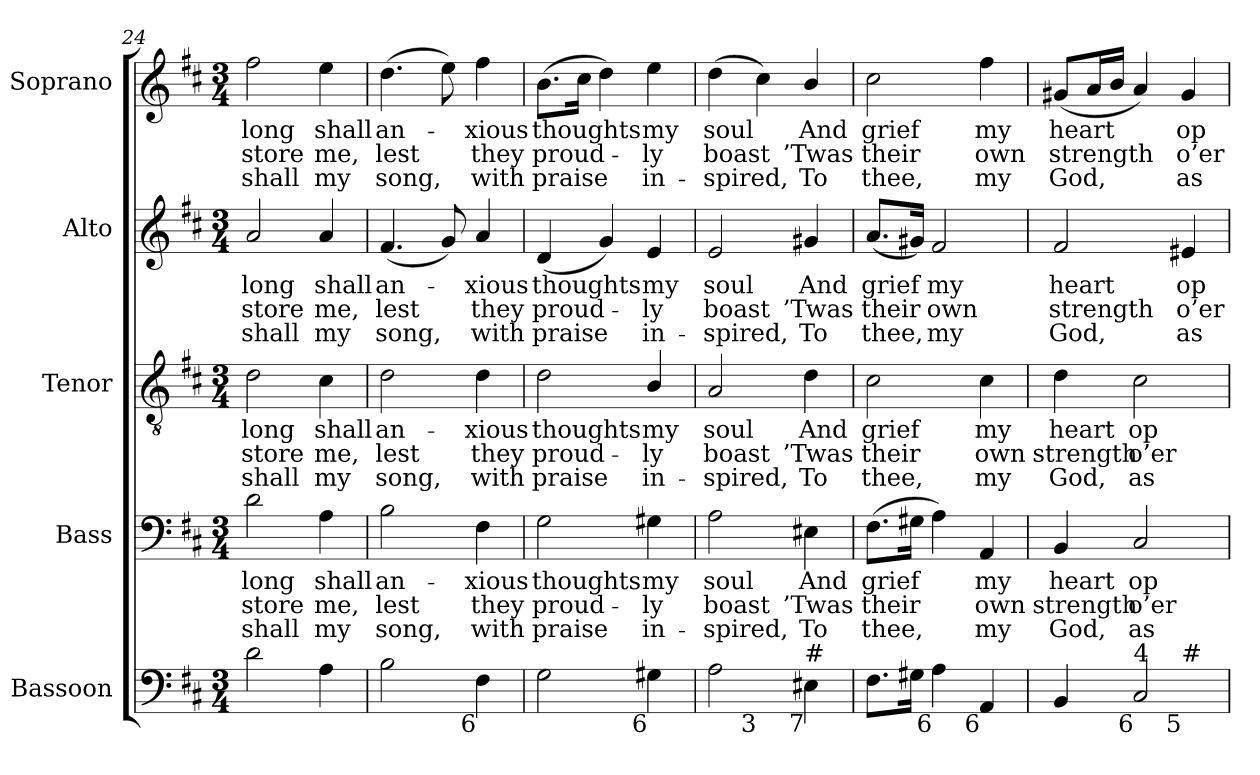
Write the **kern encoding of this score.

**kern	**kern	**text	**text	**text	**kern	**text	**text	**text	**kern	**text	**text	**text	**kern	**text	**text	**text
*part5	*part4	*part4	*part4	*part4	*part3	*part3	*part3	*part3	*part2	*part2	*part2	*part2	*part1	*part1	*part1	*part1
*staff5	*staff4	*staff4	*staff4	*staff4	*staff3	*staff3	*staff3	*staff3	*staff2	*staff2	*staff2	*staff2	*staff1	*staff1	*staff1	*staff1
*I"Bassoon	*I"Bass	*	*	*	*I"Tenor	*	*	*	*I"Alto	*	*	*	*I"Soprano	*	*	*
*I'Bsn.	*I'B.	*	*	*	*I'T.	*	*	*	*I'A.	*	*	*	*I'S.	*	*	*
*clefF4	*clefF4	*	*	*	*clefGv2	*	*	*	*clefG2	*	*	*	*clefG2	*	*	*
*	*	*	*	*	*ITrd7c12	*	*	*	*	*	*	*	*	*	*	*
*k[f#c#]	*k[f#c#]	*	*	*	*k[f#c#]	*	*	*	*k[f#c#]	*	*	*	*k[f#c#]	*	*	*
*b:	*b:	*	*	*	*b:	*	*	*	*b:	*	*	*	*b:	*	*	*
*M3/4	*M3/4	*	*	*	*M3/4	*	*	*	*M3/4	*	*	*	*M3/4	*	*	*
=24	=24	=24	=24	=24	=24	=24	=24	=24	=24	=24	=24	=24	=24	=24	=24	=24
!	!	!LO:LY:b:color=#000000	!LO:LY:b:color=#000000	!LO:LY:b:color=#000000	!	!	!	!	!	!	!	!	!	!	!	!
!	!	!	!	!	!	!LO:LY:b:color=#000000	!LO:LY:b:color=#000000	!LO:LY:b:color=#000000	!	!	!	!	!	!	!	!
!	!	!	!	!	!	!	!	!	!	!LO:LY:b:color=#000000	!LO:LY:b:color=#000000	!LO:LY:b:color=#000000	!	!	!	!
!	!	!	!	!	!	!	!	!	!	!	!	!	!	!LO:LY:b:color=#000000	!LO:LY:b:color=#000000	!LO:LY:b:color=#000000
2di\	2di\	long	-store	shall	2Di\	long	-store	shall	2ai/	long	-store	shall	2ff#i\	long	-store	shall
!	!	!LO:LY:b:color=#000000	!LO:LY:b:color=#000000	!LO:LY:b:color=#000000	!	!	!	!	!	!	!	!	!	!	!	!
!	!	!	!	!	!	!LO:LY:b:color=#000000	!LO:LY:b:color=#000000	!LO:LY:b:color=#000000	!	!	!	!	!	!	!	!
!	!	!	!	!	!	!	!	!	!	!LO:LY:b:color=#000000	!LO:LY:b:color=#000000	!LO:LY:b:color=#000000	!	!	!	!
!	!	!	!	!	!	!	!	!	!	!	!	!	!	!LO:LY:b:color=#000000	!LO:LY:b:color=#000000	!LO:LY:b:color=#000000
4Ai\	4Ai\	shall	me,	my	4C#i\	shall	me,	my	4ai/	shall	me,	my	4eei\	shall	me,	my
!!LO:LB:g=z
=25	=25	=25	=25	=25	=25	=25	=25	=25	=25	=25	=25	=25	=25	=25	=25	=25
!	!	!LO:LY:b:color=#000000	!LO:LY:b:color=#000000	!LO:LY:b:color=#000000	!	!	!	!	!	!	!	!	!	!	!	!
!	!	!	!	!	!	!LO:LY:b:color=#000000	!LO:LY:b:color=#000000	!LO:LY:b:color=#000000	!	!	!	!	!	!	!	!
!	!	!	!	!	!	!	!	!	!	!LO:LY:b:color=#000000	!LO:LY:b:color=#000000	!LO:LY:b:color=#000000	!	!	!	!
!	!	!	!	!	!	!	!	!	!	!	!	!	!	!LO:LY:b:color=#000000	!LO:LY:b:color=#000000	!LO:LY:b:color=#000000
2Bi\	2Bi\	an-	lest	song,	2Di\	an-	lest	song,	(4.f#i/	an-	lest	song,	(4.ddi\	an-	lest	song,
.	.	.	.	.	.	.	.	.	8gi/)	.	.	.	8eei\)	.	.	.
!	!	!LO:LY:b:color=#000000	!LO:LY:b:color=#000000	!LO:LY:b:color=#000000	!	!	!	!	!	!	!	!	!	!	!	!
!	!	!	!	!	!	!LO:LY:b:color=#000000	!LO:LY:b:color=#000000	!LO:LY:b:color=#000000	!	!	!	!	!	!	!	!
!	!	!	!	!	!	!	!	!	!	!LO:LY:b:color=#000000	!LO:LY:b:color=#000000	!LO:LY:b:color=#000000	!	!	!	!
!LO:TX:b:rj:t=6	!	!	!	!	!	!	!	!	!	!	!	!	!	!	!	!
!	!	!	!	!	!	!	!	!	!	!	!	!	!	!LO:LY:b:color=#000000	!LO:LY:b:color=#000000	!LO:LY:b:color=#000000
4F#i\	4F#i\	-xious	they	with	4Di\	-xious	they	with	4ai/	-xious	they	with	4ff#i\	-xious	they	with
=26	=26	=26	=26	=26	=26	=26	=26	=26	=26	=26	=26	=26	=26	=26	=26	=26
!	!	!LO:LY:b:color=#000000	!LO:LY:b:color=#000000	!LO:LY:b:color=#000000	!	!	!	!	!	!	!	!	!	!	!	!
!	!	!	!	!	!	!LO:LY:b:color=#000000	!LO:LY:b:color=#000000	!LO:LY:b:color=#000000	!	!	!	!	!	!	!	!
!	!	!	!	!	!	!	!	!	!	!LO:LY:b:color=#000000	!LO:LY:b:color=#000000	!LO:LY:b:color=#000000	!	!	!	!
!	!	!	!	!	!	!	!	!	!	!	!	!	!	!LO:LY:b:color=#000000	!LO:LY:b:color=#000000	!LO:LY:b:color=#000000
2Gi\	2Gi\	thoughts	proud-	praise	2Di\	thoughts	proud-	praise	(4di/	thoughts	proud-	praise	(8.bi\L	thoughts	proud-	praise
.	.	.	.	.	.	.	.	.	.	.	.	.	16cc#i\Jk	.	.	.
.	.	.	.	.	.	.	.	.	4gi/)	.	.	.	4ddi\)	.	.	.
!	!	!LO:LY:b:color=#000000	!LO:LY:b:color=#000000	!LO:LY:b:color=#000000	!	!	!	!	!	!	!	!	!	!	!	!
!	!	!	!	!	!	!LO:LY:b:color=#000000	!LO:LY:b:color=#000000	!LO:LY:b:color=#000000	!	!	!	!	!	!	!	!
!	!	!	!	!	!	!	!	!	!	!LO:LY:b:color=#000000	!LO:LY:b:color=#000000	!LO:LY:b:color=#000000	!	!	!	!
!LO:TX:b:rj:t=6	!	!	!	!	!	!	!	!	!	!	!	!	!	!	!	!
!	!	!	!	!	!	!	!	!	!	!	!	!	!	!LO:LY:b:color=#000000	!LO:LY:b:color=#000000	!LO:LY:b:color=#000000
4G#Xi\	4G#Xi\	my	-ly	in-	4BBi/	my	-ly	in-	4ei/	my	-ly	in-	4eei\	my	-ly	in-
=27	=27	=27	=27	=27	=27	=27	=27	=27	=27	=27	=27	=27	=27	=27	=27	=27
!	!	!LO:LY:b:color=#000000	!LO:LY:b:color=#000000	!LO:LY:b:color=#000000	!	!	!	!	!	!	!	!	!	!	!	!
!	!	!	!	!	!	!LO:LY:b:color=#000000	!LO:LY:b:color=#000000	!LO:LY:b:color=#000000	!	!	!	!	!	!	!	!
!	!	!	!	!	!	!	!	!	!	!LO:LY:b:color=#000000	!LO:LY:b:color=#000000	!LO:LY:b:color=#000000	!	!	!	!
!LO:TX:b:rj:t=4	!	!	!	!	!	!	!	!	!	!	!	!	!	!	!	!
!	!	!	!	!	!	!	!	!	!	!	!	!	!	!LO:LY:b:color=#000000	!LO:LY:b:color=#000000	!LO:LY:b:color=#000000
*^	*	*	*	*	*	*	*	*	*	*	*	*	*	*	*	*
2Ai\	4ryy	2Ai\	soul	boast	-spired,	2AAi/	soul	boast	-spired,	2ei/	soul	boast	-spired,	(4ddi\	soul	boast	-spired,
!	!LO:TX:b:rj:t=3	!	!	!	!	!	!	!	!	!	!	!	!	!	!	!	!
.	2ryy	.	.	.	.	.	.	.	.	.	.	.	.	4cc#i\)	.	.	.
!	!	!	!LO:LY:b:color=#000000	!LO:LY:b:color=#000000	!LO:LY:b:color=#000000	!	!	!	!	!	!	!	!	!	!	!	!
!	!	!	!	!	!	!	!LO:LY:b:color=#000000	!LO:LY:b:color=#000000	!LO:LY:b:color=#000000	!	!	!	!	!	!	!	!
!	!	!	!	!	!	!	!	!	!	!	!LO:LY:b:color=#000000	!LO:LY:b:color=#000000	!LO:LY:b:color=#000000	!	!	!	!
!LO:TX:b:rj:t=7	!	!	!	!	!	!	!	!	!	!	!	!	!	!	!	!	!
!LO:TX:t=#	!	!	!	!	!	!	!	!	!	!	!	!	!	!	!	!	!
!	!	!	!	!	!	!	!	!	!	!	!	!	!	!	!LO:LY:b:color=#000000	!LO:LY:b:color=#000000	!LO:LY:b:color=#000000
4E#Xi\	.	4E#Xi\	And	’Twas	To	4Di\	And	’Twas	To	4g#Xi/	And	’Twas	To	4bi/	And	’Twas	To
*v	*v	*	*	*	*	*	*	*	*	*	*	*	*	*	*	*	*
=28	=28	=28	=28	=28	=28	=28	=28	=28	=28	=28	=28	=28	=28	=28	=28	=28
*^	*	*	*	*	*	*	*	*	*	*	*	*	*	*	*	*
!	!	!	!LO:LY:b:color=#000000	!LO:LY:b:color=#000000	!LO:LY:b:color=#000000	!	!	!	!	!	!	!	!	!	!	!	!
*v	*v	*	*	*	*	*	*	*	*	*	*	*	*	*	*	*	*
*^	*	*	*	*	*	*	*	*	*	*	*	*	*	*	*	*
!	!	!	!	!	!	!	!LO:LY:b:color=#000000	!LO:LY:b:color=#000000	!LO:LY:b:color=#000000	!	!	!	!	!	!	!	!
*v	*v	*	*	*	*	*	*	*	*	*	*	*	*	*	*	*	*
*^	*	*	*	*	*	*	*	*	*	*	*	*	*	*	*	*
!	!	!	!	!	!	!	!	!	!	!	!LO:LY:b:color=#000000	!LO:LY:b:color=#000000	!LO:LY:b:color=#000000	!	!	!	!
*v	*v	*	*	*	*	*	*	*	*	*	*	*	*	*	*	*	*
*^	*	*	*	*	*	*	*	*	*	*	*	*	*	*	*	*
!	!	!	!	!	!	!	!	!	!	!	!	!	!	!	!LO:LY:b:color=#000000	!LO:LY:b:color=#000000	!LO:LY:b:color=#000000
*v	*v	*	*	*	*	*	*	*	*	*	*	*	*	*	*	*	*
8.F#i\L	(8.F#i\L	grief	their	thee,	2C#i\	grief	their	thee,	(8.ai/L	grief	their	thee,	2cc#i\	grief	their	thee,
16G#Xi\Jk	16G#Xi\Jk	.	.	.	.	.	.	.	16g#Xi/Jk)	.	.	.	.	.	.	.
!LO:TX:b:rj:t=6	!	!	!	!	!	!	!	!	!	!	!	!	!	!	!	!
!	!	!	!	!	!	!	!	!	!	!LO:LY:b:color=#000000	!LO:LY:b:color=#000000	!LO:LY:b:color=#000000	!	!	!	!
4Ai\	4Ai\)	.	.	.	.	.	.	.	2f#i/	my	own	my	.	.	.	.
!	!	!LO:LY:b:color=#000000	!LO:LY:b:color=#000000	!LO:LY:b:color=#000000	!	!	!	!	!	!	!	!	!	!	!	!
!	!	!	!	!	!	!LO:LY:b:color=#000000	!LO:LY:b:color=#000000	!LO:LY:b:color=#000000	!	!	!	!	!	!	!	!
!LO:TX:b:rj:t=6	!	!	!	!	!	!	!	!	!	!	!	!	!	!	!	!
!	!	!	!	!	!	!	!	!	!	!	!	!	!	!LO:LY:b:color=#000000	!LO:LY:b:color=#000000	!LO:LY:b:color=#000000
4AAi/	4AAi/	my	own	my	4C#i\	my	own	my	.	.	.	.	4ff#i\	my	own	my
=29	=29	=29	=29	=29	=29	=29	=29	=29	=29	=29	=29	=29	=29	=29	=29	=29
!	!	!LO:LY:b:color=#000000	!LO:LY:b:color=#000000	!LO:LY:b:color=#000000	!	!	!	!	!	!	!	!	!	!	!	!
!	!	!	!	!	!	!LO:LY:b:color=#000000	!LO:LY:b:color=#000000	!LO:LY:b:color=#000000	!	!	!	!	!	!	!	!
!	!	!	!	!	!	!	!	!	!	!LO:LY:b:color=#000000	!LO:LY:b:color=#000000	!LO:LY:b:color=#000000	!	!	!	!
!LO:TX:b:rj:t=¿	!	!	!	!	!	!	!	!	!	!	!	!	!	!	!	!
!LO:TX:t=5	!	!	!	!	!	!	!	!	!	!	!	!	!	!	!	!
!	!	!	!	!	!	!	!	!	!	!	!	!	!	!LO:LY:b:color=#000000	!LO:LY:b:color=#000000	!LO:LY:b:color=#000000
*^	*	*	*	*	*	*	*	*	*	*	*	*	*	*	*	*
4BBi/	2ryy	4BBi/	heart	strength	God,	4Di\	heart	strength	God,	2f#i/	heart	strength	God,	(8g#Xi/L	heart	strength	God,
.	.	.	.	.	.	.	.	.	.	.	.	.	.	16ai/L	.	.	.
.	.	.	.	.	.	.	.	.	.	.	.	.	.	16bi/JJ	.	.	.
!	!	!	!LO:LY:b:color=#000000	!LO:LY:b:color=#000000	!LO:LY:b:color=#000000	!	!	!	!	!	!	!	!	!	!	!	!
!LO:TX:b:rj:t=6	!	!	!	!	!	!	!	!	!	!	!	!	!	!	!	!	!
!LO:TX:t=4	!	!	!	!	!	!	!	!	!	!	!	!	!	!	!	!	!
!	!	!	!	!	!	!	!LO:LY:b:color=#000000	!LO:LY:b:color=#000000	!LO:LY:b:color=#000000	!	!	!	!	!	!	!	!
2C#i/	.	2C#i/	op-	o’er-	as-	2C#i\	op-	o’er-	as-	.	.	.	.	4ai/)	.	.	.
!	!	!	!	!	!	!	!	!	!	!	!LO:LY:b:color=#000000	!LO:LY:b:color=#000000	!LO:LY:b:color=#000000	!	!	!	!
!	!LO:TX:b:rj:t=5	!	!	!	!	!	!	!	!	!	!	!	!	!	!	!	!
!	!LO:TX:t=#	!	!	!	!	!	!	!	!	!	!	!	!	!	!	!	!
!	!	!	!	!	!	!	!	!	!	!	!	!	!	!	!LO:LY:b:color=#000000	!LO:LY:b:color=#000000	!LO:LY:b:color=#000000
.	4ryy	.	.	.	.	.	.	.	.	4e#Xi/	op-	o’er-	as-	4g#i/	op-	o’er-	as-
*v	*v	*	*	*	*	*	*	*	*	*	*	*	*	*	*	*	*
=	=	=	=	=	=	=	=	=	=	=	=	=	=	=	=	=
*-	*-	*-	*-	*-	*-	*-	*-	*-	*-	*-	*-	*-	*-	*-	*-	*-
